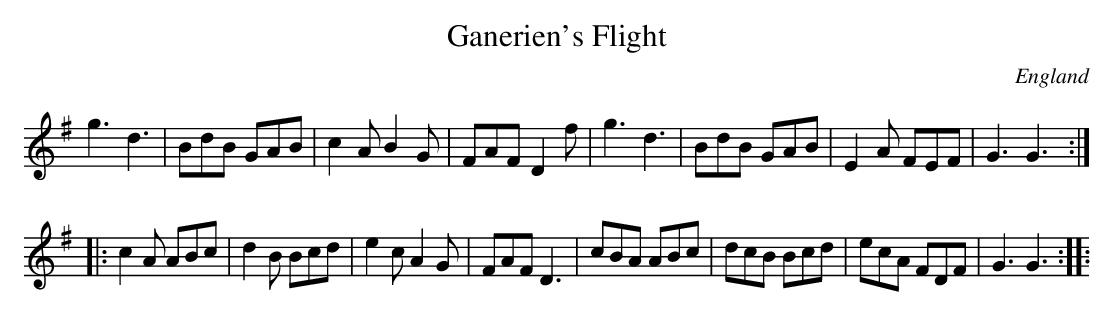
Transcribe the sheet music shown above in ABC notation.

X:1
T:Ganerien's Flight
L:1/8
O:England
K:G major
g3 d3 | BdB GAB | c2A B2G | FAF D2f | \
g3 d3 | BdB GAB | E2A FEF | G3 G3  ::
c2A ABc | d2B Bcd | e2c A2G | FAF D3 |\
cBA ABc | dcB Bcd | ecA FDF | G3 G3 ::
